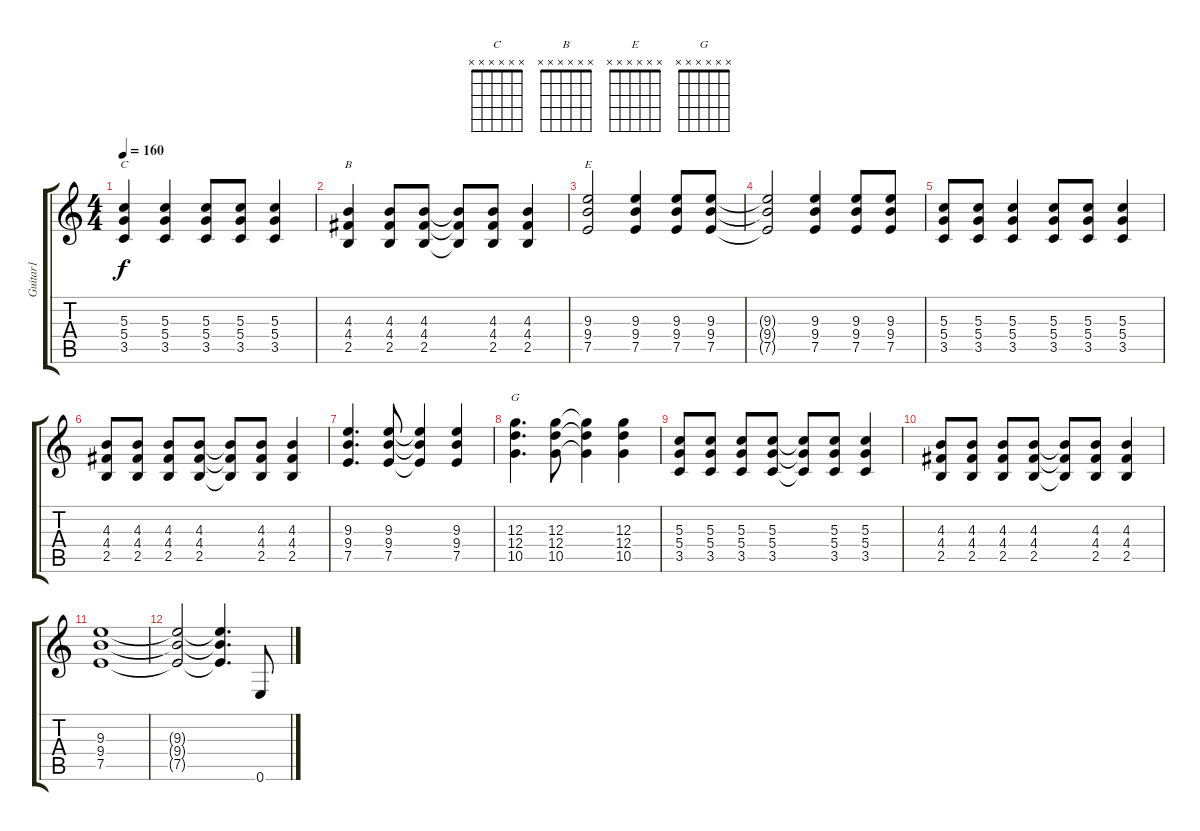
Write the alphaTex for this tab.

\track ("Guitar1" "Guitar1") {instrument distortionguitar}
\staff {score tabs}
\tuning (E4 B3 G3 D3 A2 E2) {hide}
\chord ("C" x x x x x x)
\chord ("B" x x x x x x)
\chord ("E" x x x x x x)
\chord ("G" x x x x x x)
\ts (4 4)
\tempo 160
\clef g2
\ks c
(5.3 5.4 3.5).4{ch "C" dy f} (5.3 5.4 3.5).4 (5.3 5.4 3.5).8 (5.3 5.4 3.5).8 (5.3 5.4 3.5).4 |
(4.3 4.4 2.5).4{ch "B"} (4.3 4.4 2.5).8 (4.3 4.4 2.5).8 (4.3{t} 4.4{t} 2.5{t}).8 (4.3 4.4 2.5).8 (4.3 4.4 2.5).4 |
(9.3 9.4 7.5).2{ch "E"} (9.3 9.4 7.5).4 (9.3 9.4 7.5).8 (9.3 9.4 7.5).8 |
(9.3{t} 9.4{t} 7.5{t}).2 (9.3 9.4 7.5).4 (9.3 9.4 7.5).8 (9.3 9.4 7.5).8 |
(5.3 5.4 3.5).8 (5.3 5.4 3.5).8 (5.3 5.4 3.5).4 (5.3 5.4 3.5).8 (5.3 5.4 3.5).8 (5.3 5.4 3.5).4 |
(4.3 4.4 2.5).8 (4.3 4.4 2.5).8 (4.3 4.4 2.5).8 (4.3 4.4 2.5).8 (4.3{t} 4.4{t} 2.5{t}).8 (4.3 4.4 2.5).8 (4.3 4.4 2.5).4 |
(9.3 9.4 7.5).4{d} (9.3 9.4 7.5).8 (9.3{t} 9.4{t} 7.5{t}).4 (9.3 9.4 7.5).4 |
(12.3 12.4 10.5).4{d ch "G"} (12.3 12.4 10.5).8 (12.3{t} 12.4{t} 10.5{t}).4 (12.3 12.4 10.5).4 |
(5.3 5.4 3.5).8 (5.3 5.4 3.5).8 (5.3 5.4 3.5).8 (5.3 5.4 3.5).8 (5.3{t} 5.4{t} 3.5{t}).8 (5.3 5.4 3.5).8 (5.3 5.4 3.5).4 |
(4.3 4.4 2.5).8 (4.3 4.4 2.5).8 (4.3 4.4 2.5).8 (4.3 4.4 2.5).8 (4.3{t} 4.4{t} 2.5{t}).8 (4.3 4.4 2.5).8 (4.3 4.4 2.5).4 |
(9.3 9.4 7.5).1 |
(9.3{t} 9.4{t} 7.5{t}).2 (9.3{t} 9.4{t} 7.5{t}).4{d} 0.6.8
